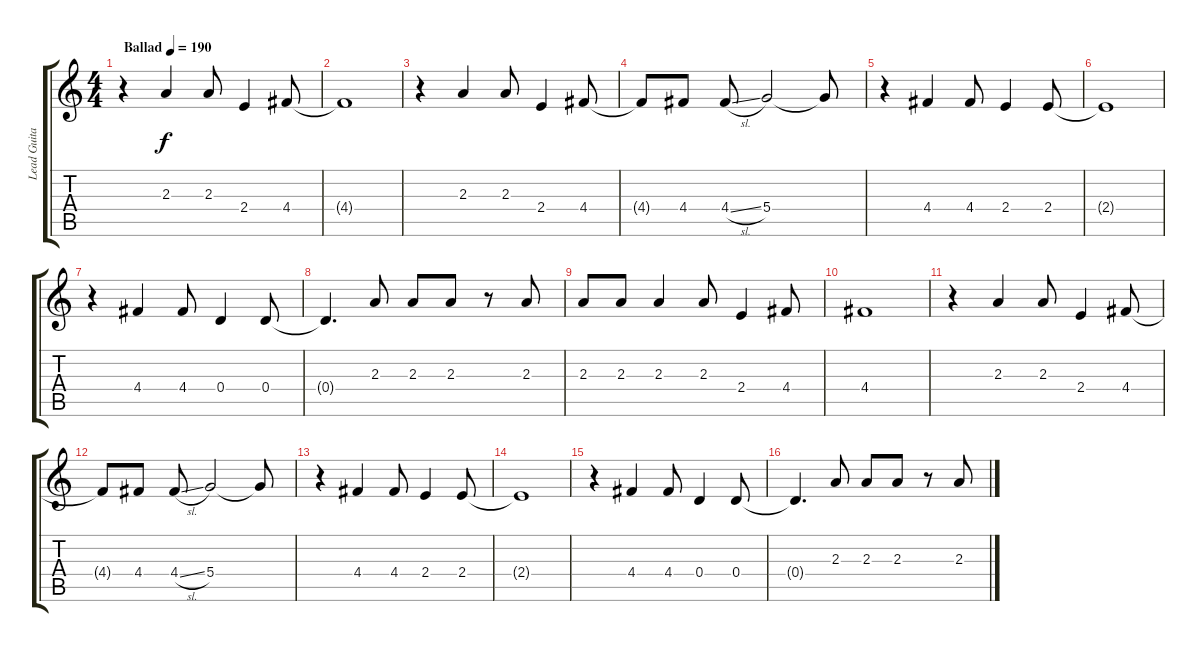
\track ("Lead Guitar" "Lead Guita") {instrument distortionguitar}
\staff {score tabs}
\tuning (E4 B3 G3 D3 A2 E2) {hide}
\ts (4 4)
\tempo (190 "Ballad")
\clef g2
\ks c
r.4{dy f instrument distortionguitar} 2.3.4 2.3.8 2.4.4 4.4.8 |
4.4{t}.1 |
r.4 2.3.4 2.3.8 2.4.4 4.4.8 |
4.4{t}.8 4.4.8 4.4{sl}.8 5.4.2 5.4{t}.8 |
r.4 4.4.4 4.4.8 2.4.4 2.4.8 |
2.4{t}.1 |
r.4 4.4.4 4.4.8 0.4.4 0.4.8 |
0.4{t}.4{d} 2.3.8 2.3.8 2.3.8 r.8 2.3.8 |
2.3.8 2.3.8 2.3.4 2.3.8 2.4.4 4.4.8 |
4.4.1 |
r.4 2.3.4 2.3.8 2.4.4 4.4.8 |
4.4{t}.8 4.4.8 4.4{sl}.8 5.4.2 5.4{t}.8 |
r.4 4.4.4 4.4.8 2.4.4 2.4.8 |
2.4{t}.1 |
r.4 4.4.4 4.4.8 0.4.4 0.4.8 |
0.4{t}.4{d} 2.3.8 2.3.8 2.3.8 r.8 2.3.8
